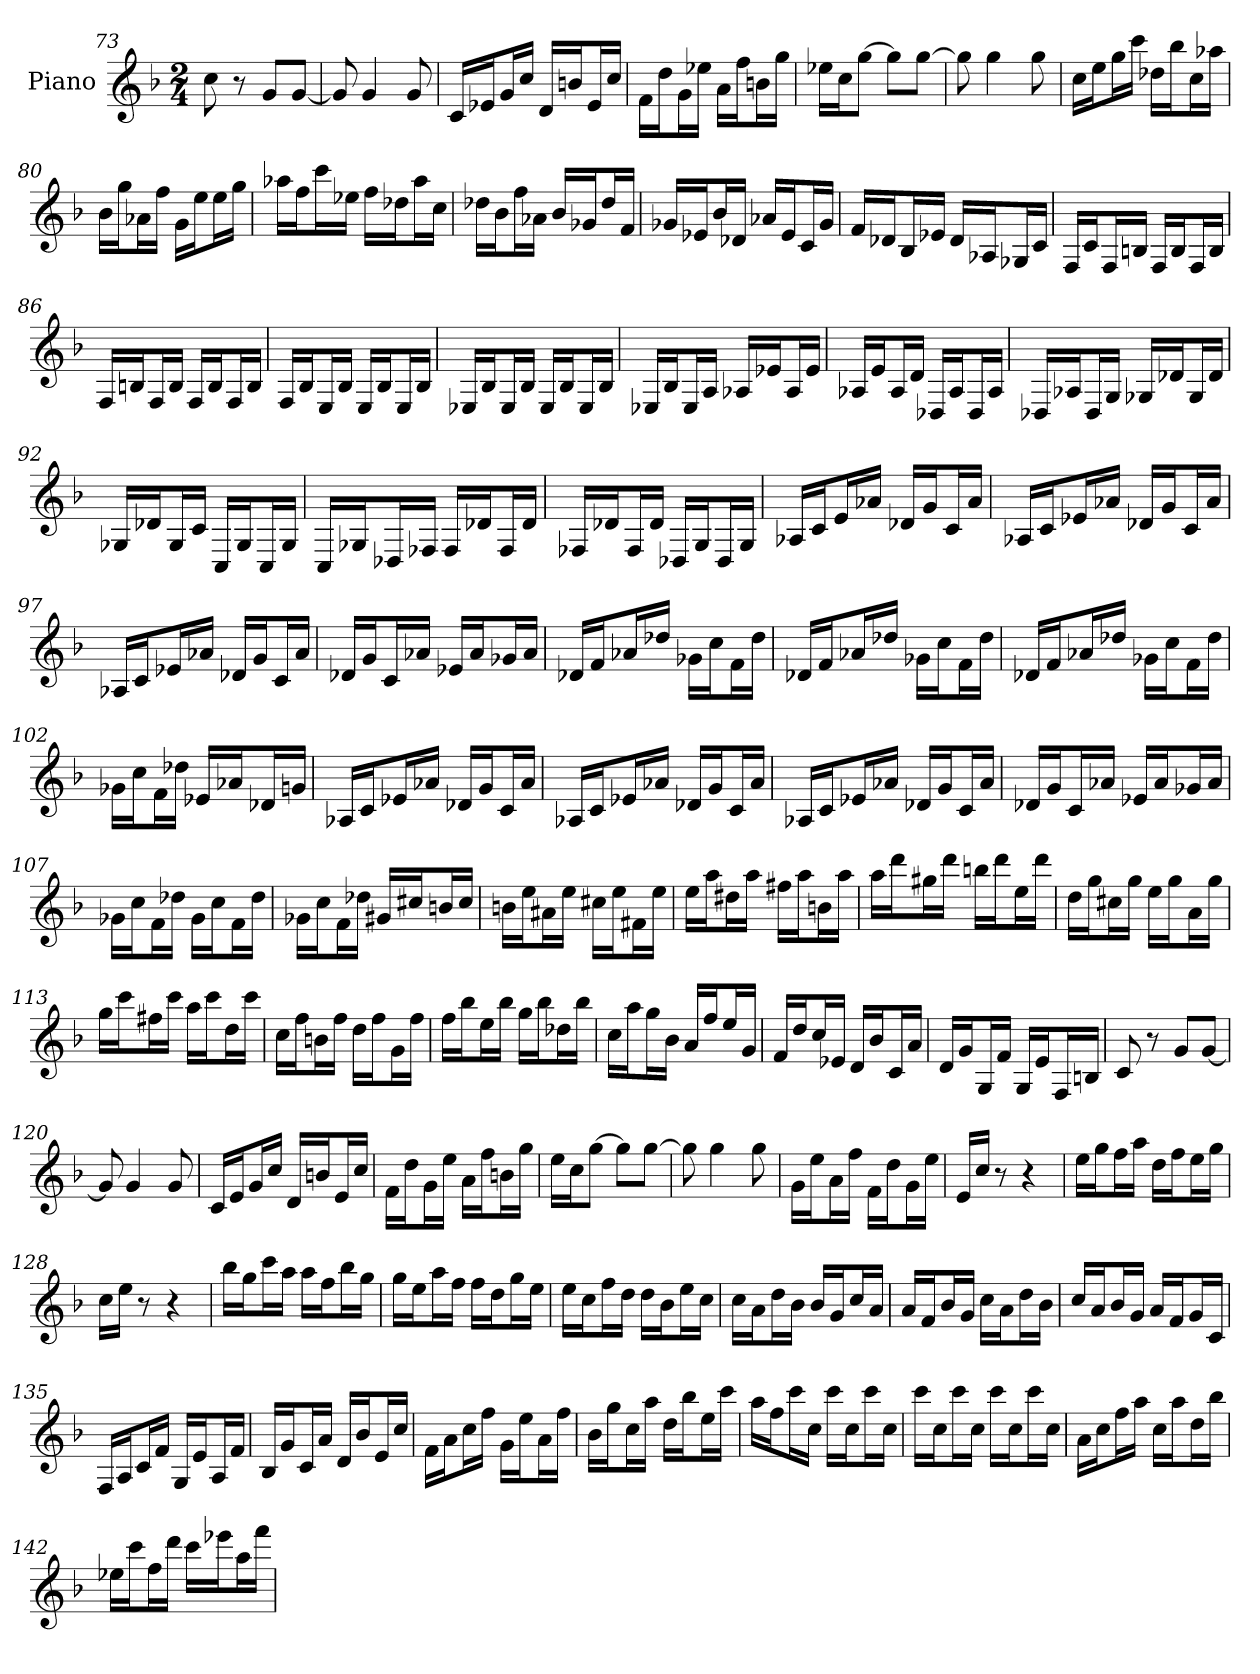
**kern
*part1
*staff1
*I"Piano
*I'Pno
*clefG2
*k[b-]
*F:
*M2/4
=73
8cc
8r
8g/L
[8g/J
=74
8g]
4g
8g
=75
16c/LL
16e-X/J
16g/L
16cc/JJ
16d/LL
16bn/J
16e-/L
16cc/JJ
=76
16f\LL
16dd\J
16g\L
16ee-X\JJ
16a\LL
16ff\J
16bn\L
16gg\JJ
=77
16ee-X\LL
16cc\J
[8gg\J
8gg\L]
[8gg\J
=78
8gg]
4gg
8gg
=79
16cc\LL
16ee\J
16gg\L
16ccc\JJ
16dd-X\LL
16bb-\J
16cc\L
16aa-X\JJ
=80
16b-\LL
16gg\J
16a-X\L
16ff\JJ
16g\LL
16ee\J
16ee\L
16gg\JJ
=81
16aa-X\LL
16ff\J
16ccc\L
16ee-X\JJ
16ff\LL
16dd-X\J
16aa-\L
16cc\JJ
=82
16dd-X\LL
16b-\J
16ff\L
16a-X\JJ
16b-/LL
16g-X/J
16dd-/L
16f/JJ
=83
16g-X/LL
16e-X/J
16b-/L
16d-X/JJ
16a-X/LL
16e-/J
16c/L
16g-/JJ
=84
16f/LL
16d-X/J
16B-/L
16e-X/JJ
16d-/LL
16A-X/J
16G-X/L
16c/JJ
=85
16F/LL
16c/J
16F/L
16Bn/JJ
16F/LL
16B/J
16F/L
16B/JJ
=86
16F/LL
16Bn/J
16F/L
16B/JJ
16F/LL
16B/J
16F/L
16B/JJ
=87
16F/LL
16B-/J
16E/L
16B-/JJ
16E/LL
16B-/J
16E/L
16B-/JJ
=88
16E-X/LL
16B-/J
16E-/L
16B-/JJ
16E-/LL
16B-/J
16E-/L
16B-/JJ
=89
16E-X/LL
16B-/J
16E-/L
16A/JJ
16A-X/LL
16e-X/J
16A-/L
16e-/JJ
=90
16A-X/LL
16e/J
16A-/L
16d/JJ
16D-X/LL
16A-/J
16D-/L
16A-/JJ
=91
16D-X/LL
16A-X/J
16D-/L
16G/JJ
16G-X/LL
16d-X/J
16G-/L
16d-/JJ
=92
16G-X/LL
16d-X/J
16G-/L
16c/JJ
16C/LL
16G-/J
16C/L
16G-/JJ
=93
16C/LL
16G-X/J
16D-X/L
16F-X/JJ
16F-/LL
16d-X/J
16F-/L
16d-/JJ
=94
16F-X/LL
16d-X/J
16F-/L
16d-/JJ
16D-X/LL
16G/J
16D-/L
16G/JJ
=95
16A-X/LL
16c/J
16e/L
16a-X/JJ
16d-X/LL
16g/J
16c/L
16a-/JJ
=96
16A-X/LL
16c/J
16e-X/L
16a-X/JJ
16d-X/LL
16g/J
16c/L
16a-/JJ
=97
16A-X/LL
16c/J
16e-X/L
16a-X/JJ
16d-X/LL
16g/J
16c/L
16a-/JJ
=98
16d-X/LL
16g/J
16c/L
16a-X/JJ
16e-X/LL
16a-/J
16g-X/L
16a-/JJ
=99
16d-X/LL
16f/J
16a-X/L
16dd-X/JJ
16g-X\LL
16cc\J
16f\L
16dd-\JJ
=100
16d-X/LL
16f/J
16a-X/L
16dd-X/JJ
16g-X\LL
16cc\J
16f\L
16dd-\JJ
=101
16d-X/LL
16f/J
16a-X/L
16dd-X/JJ
16g-X\LL
16cc\J
16f\L
16dd-\JJ
=102
16g-X\LL
16cc\J
16f\L
16dd-X\JJ
16e-X/LL
16a-X/J
16d-X/L
16gn/JJ
=103
16A-X/LL
16c/J
16e-X/L
16a-X/JJ
16d-X/LL
16g/J
16c/L
16a-/JJ
=104
16A-X/LL
16c/J
16e-X/L
16a-X/JJ
16d-X/LL
16g/J
16c/L
16a-/JJ
=105
16A-X/LL
16c/J
16e-X/L
16a-X/JJ
16d-X/LL
16g/J
16c/L
16a-/JJ
=106
16d-X/LL
16g/J
16c/L
16a-X/JJ
16e-X/LL
16a-/J
16g-X/L
16a-/JJ
=107
16g-X\LL
16cc\J
16f\L
16dd-X\JJ
16g-\LL
16cc\J
16f\L
16dd-\JJ
=108
16g-X\LL
16cc\J
16f\L
16dd-X\JJ
16g#X/LL
16cc#X/J
16bn/L
16cc#/JJ
=109
16bn\LL
16ee\J
16a#X\L
16ee\JJ
16cc#X\LL
16ee\J
16f#X\L
16ee\JJ
=110
16ee\LL
16aa\J
16dd#X\L
16aa\JJ
16ff#X\LL
16aa\J
16bn\L
16aa\JJ
=111
16aa\LL
16ddd\J
16gg#X\L
16ddd\JJ
16bbn\LL
16ddd\J
16ee\L
16ddd\JJ
=112
16dd\LL
16gg\J
16cc#X\L
16gg\JJ
16ee\LL
16gg\J
16a\L
16gg\JJ
=113
16gg\LL
16ccc\J
16ff#X\L
16ccc\JJ
16aa\LL
16ccc\J
16dd\L
16ccc\JJ
=114
16cc\LL
16ff\J
16bn\L
16ff\JJ
16dd\LL
16ff\J
16g\L
16ff\JJ
=115
16ff\LL
16bb-\J
16ee\L
16bb-\JJ
16gg\LL
16bb-\J
16dd-X\L
16bb-\JJ
=116
16cc\LL
16aa\J
16gg\L
16b-\JJ
16a/LL
16ff/J
16ee/L
16g/JJ
=117
16f/LL
16dd/J
16cc/L
16e-X/JJ
16d/LL
16b-/J
16c/L
16a/JJ
=118
16d/LL
16g/J
16G/L
16f/JJ
16G/LL
16e/J
16F/L
16Bn/JJ
=119
8c
8r
8g/L
[8g/J
=120
8g]
4g
8g
=121
16c/LL
16e/J
16g/L
16cc/JJ
16d/LL
16bn/J
16e/L
16cc/JJ
=122
16f\LL
16dd\J
16g\L
16ee\JJ
16a\LL
16ff\J
16bn\L
16gg\JJ
=123
16ee\LL
16cc\J
[8gg\J
8gg\L]
[8gg\J
=124
8gg]
4gg
8gg
=125
16g\LL
16ee\J
16a\L
16ff\JJ
16f\LL
16dd\J
16g\L
16ee\JJ
=126
16e/LL
16cc/JJ
8r
4r
=127
16ee\LL
16gg\J
16ff\L
16aa\JJ
16dd\LL
16ff\J
16ee\L
16gg\JJ
=128
16cc\LL
16ee\JJ
8r
4r
=129
16bb-\LL
16gg\J
16ccc\L
16aa\JJ
16aa\LL
16ff\J
16bb-\L
16gg\JJ
=130
16gg\LL
16ee\J
16aa\L
16ff\JJ
16ff\LL
16dd\J
16gg\L
16ee\JJ
=131
16ee\LL
16cc\J
16ff\L
16dd\JJ
16dd\LL
16b-\J
16ee\L
16cc\JJ
=132
16cc\LL
16a\J
16dd\L
16b-\JJ
16b-/LL
16g/J
16cc/L
16a/JJ
=133
16a/LL
16f/J
16b-/L
16g/JJ
16cc\LL
16a\J
16dd\L
16b-\JJ
=134
16cc/LL
16a/J
16b-/L
16g/JJ
16a/LL
16f/J
16g/L
16c/JJ
=135
16F/LL
16A/J
16c/L
16f/JJ
16G/LL
16e/J
16A/L
16f/JJ
=136
16B-/LL
16g/J
16c/L
16a/JJ
16d/LL
16b-/J
16e/L
16cc/JJ
=137
16f\LL
16a\J
16cc\L
16ff\JJ
16g\LL
16ee\J
16a\L
16ff\JJ
=138
16b-\LL
16gg\J
16cc\L
16aa\JJ
16dd\LL
16bb-\J
16ee\L
16ccc\JJ
=139
16aa\LL
16ff\J
16ccc\L
16cc\JJ
16ccc\LL
16cc\J
16ccc\L
16cc\JJ
=140
16ccc\LL
16cc\J
16ccc\L
16cc\JJ
16ccc\LL
16cc\J
16ccc\L
16cc\JJ
=141
16a\LL
16cc\J
16ff\L
16aa\JJ
16cc\LL
16aa\J
16dd\L
16bb-\JJ
=142
16ee-X\LL
16ccc\J
16ff\L
16ddd\JJ
16ccc\LL
16eee-X\J
16aa\L
16fff\JJ
=
*-
